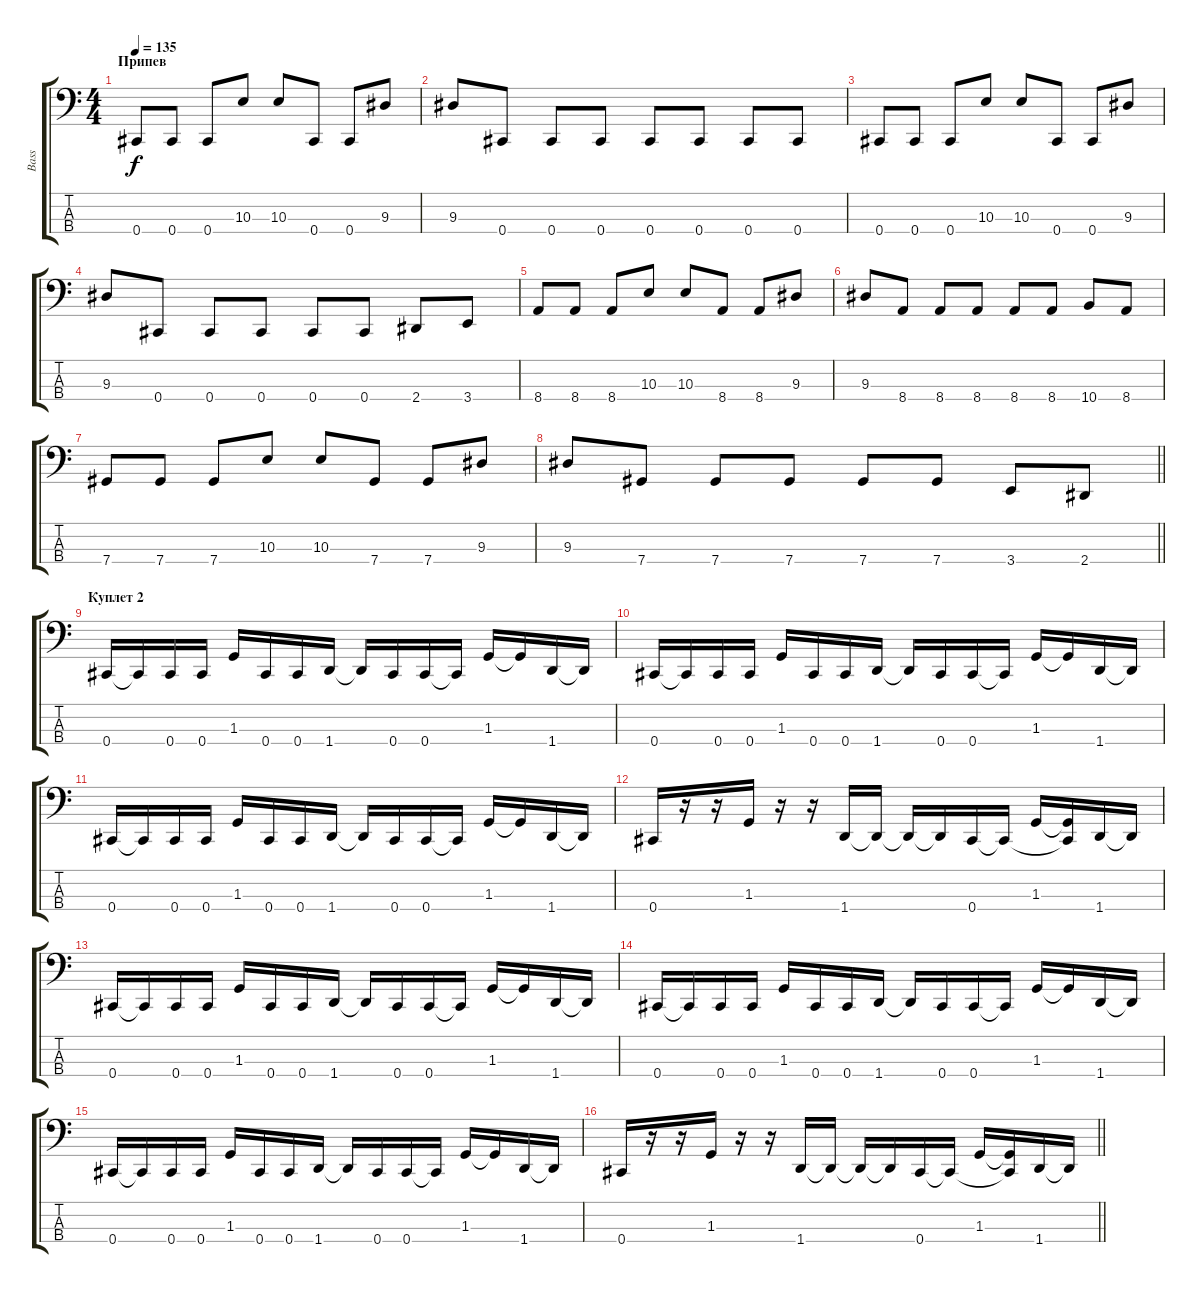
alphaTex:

\track ("Bass" "Bass") {instrument electricbasspick}
\staff {score tabs}
\tuning (E2 B1 Gb1 Db1) {hide}
\ts (4 4)
\section ("" "Припев")
\tempo 135
\clef f4
\ks c
0.4.8{dy f} 0.4.8 0.4.8 10.3.8 10.3.8 0.4.8 0.4.8 9.3.8 |
9.3.8 0.4.8 0.4.8 0.4.8 0.4.8 0.4.8 0.4.8 0.4.8 |
0.4.8 0.4.8 0.4.8 10.3.8 10.3.8 0.4.8 0.4.8 9.3.8 |
9.3.8 0.4.8 0.4.8 0.4.8 0.4.8 0.4.8 2.4.8 3.4.8 |
8.4.8 8.4.8 8.4.8 10.3.8 10.3.8 8.4.8 8.4.8 9.3.8 |
9.3.8 8.4.8 8.4.8 8.4.8 8.4.8 8.4.8 10.4.8 8.4.8 |
7.4.8 7.4.8 7.4.8 10.3.8 10.3.8 7.4.8 7.4.8 9.3.8 |
\barLineRight lightlight
9.3.8 7.4.8 7.4.8 7.4.8 7.4.8 7.4.8 3.4.8 2.4.8 |
\section ("" "Куплет 2")
0.4.16 0.4{t}.16 0.4.16 0.4.16 1.3.16 0.4.16 0.4.16 1.4.16 1.4{t}.16 0.4.16 0.4.16 0.4{t}.16 1.3.16 1.3{t}.16 1.4.16 1.4{t}.16 |
0.4.16 0.4{t}.16 0.4.16 0.4.16 1.3.16 0.4.16 0.4.16 1.4.16 1.4{t}.16 0.4.16 0.4.16 0.4{t}.16 1.3.16 1.3{t}.16 1.4.16 1.4{t}.16 |
0.4.16 0.4{t}.16 0.4.16 0.4.16 1.3.16 0.4.16 0.4.16 1.4.16 1.4{t}.16 0.4.16 0.4.16 0.4{t}.16 1.3.16 1.3{t}.16 1.4.16 1.4{t}.16 |
0.4.16 r.16 r.16 1.3.16 r.16 r.16 1.4.16 1.4{t}.16 1.4{t}.16 1.4{t}.16 0.4.16 0.4{t}.16 1.3.16 (1.3{t} 0.4{t}).16 1.4.16 1.4{t}.16 |
0.4.16 0.4{t}.16 0.4.16 0.4.16 1.3.16 0.4.16 0.4.16 1.4.16 1.4{t}.16 0.4.16 0.4.16 0.4{t}.16 1.3.16 1.3{t}.16 1.4.16 1.4{t}.16 |
0.4.16 0.4{t}.16 0.4.16 0.4.16 1.3.16 0.4.16 0.4.16 1.4.16 1.4{t}.16 0.4.16 0.4.16 0.4{t}.16 1.3.16 1.3{t}.16 1.4.16 1.4{t}.16 |
0.4.16 0.4{t}.16 0.4.16 0.4.16 1.3.16 0.4.16 0.4.16 1.4.16 1.4{t}.16 0.4.16 0.4.16 0.4{t}.16 1.3.16 1.3{t}.16 1.4.16 1.4{t}.16 |
\barLineRight lightlight
0.4.16 r.16 r.16 1.3.16 r.16 r.16 1.4.16 1.4{t}.16 1.4{t}.16 1.4{t}.16 0.4.16 0.4{t}.16 1.3.16 (1.3{t} 0.4{t}).16 1.4.16 1.4{t}.16
